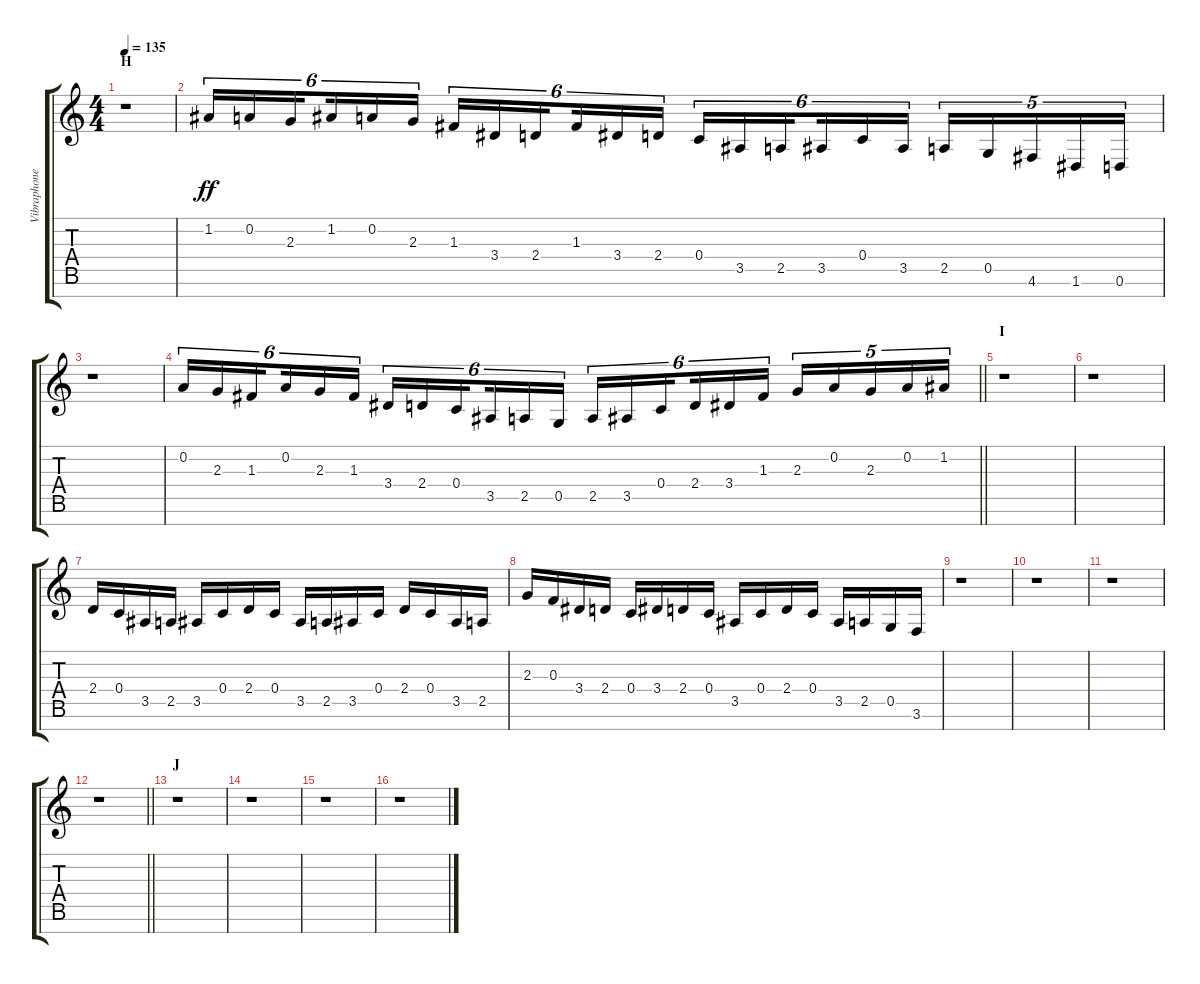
\track ("Vibraphone" "Vibraphone") {instrument vibraphone}
\staff {score tabs}
\tuning (D5 A4 F4 C4 G3 D3 A2) {hide}
\ts (4 4)
\section ("" "H")
\tempo 135
\clef g2
\ks c
r.1{dy ff} |
1.2.16{tu (6 4)} 0.2.16{tu (6 4)} 2.3.16{tu (6 4) beam splitsecondary} 1.2.16{tu (6 4)} 0.2.16{tu (6 4)} 2.3.16{tu (6 4)} 1.3.16{tu (6 4)} 3.4.16{tu (6 4)} 2.4.16{tu (6 4) beam splitsecondary} 1.3.16{tu (6 4)} 3.4.16{tu (6 4)} 2.4.16{tu (6 4)} 0.4.16{tu (6 4)} 3.5.16{tu (6 4)} 2.5.16{tu (6 4) beam splitsecondary} 3.5.16{tu (6 4)} 0.4.16{tu (6 4)} 3.5.16{tu (6 4)} 2.5.16{tu (5 4)} 0.5.16{tu (5 4)} 4.6.16{tu (5 4)} 1.6.16{tu (5 4)} 0.6.16{tu (5 4)} |
r.1 |
\barLineRight lightlight
0.2.16{tu (6 4)} 2.3.16{tu (6 4)} 1.3.16{tu (6 4) beam splitsecondary} 0.2.16{tu (6 4)} 2.3.16{tu (6 4)} 1.3.16{tu (6 4)} 3.4.16{tu (6 4)} 2.4.16{tu (6 4)} 0.4.16{tu (6 4) beam splitsecondary} 3.5.16{tu (6 4)} 2.5.16{tu (6 4)} 0.5.16{tu (6 4)} 2.5.16{tu (6 4)} 3.5.16{tu (6 4)} 0.4.16{tu (6 4) beam splitsecondary} 2.4.16{tu (6 4)} 3.4.16{tu (6 4)} 1.3.16{tu (6 4)} 2.3.16{tu (5 4)} 0.2.16{tu (5 4)} 2.3.16{tu (5 4)} 0.2.16{tu (5 4)} 1.2.16{tu (5 4)} |
\section ("" "I")
r.1 |
r.1 |
2.4.16 0.4.16 3.5.16 2.5.16 3.5.16 0.4.16 2.4.16 0.4.16 3.5.16 2.5.16 3.5.16 0.4.16 2.4.16 0.4.16 3.5.16 2.5.16 |
2.3.16 0.3.16 3.4.16 2.4.16 0.4.16 3.4.16 2.4.16 0.4.16 3.5.16 0.4.16 2.4.16 0.4.16 3.5.16 2.5.16 0.5.16 3.6.16 |
r.1 |
r.1 |
r.1 |
\barLineRight lightlight
r.1 |
\section ("" "J")
r.1 |
r.1 |
r.1 |
r.1
